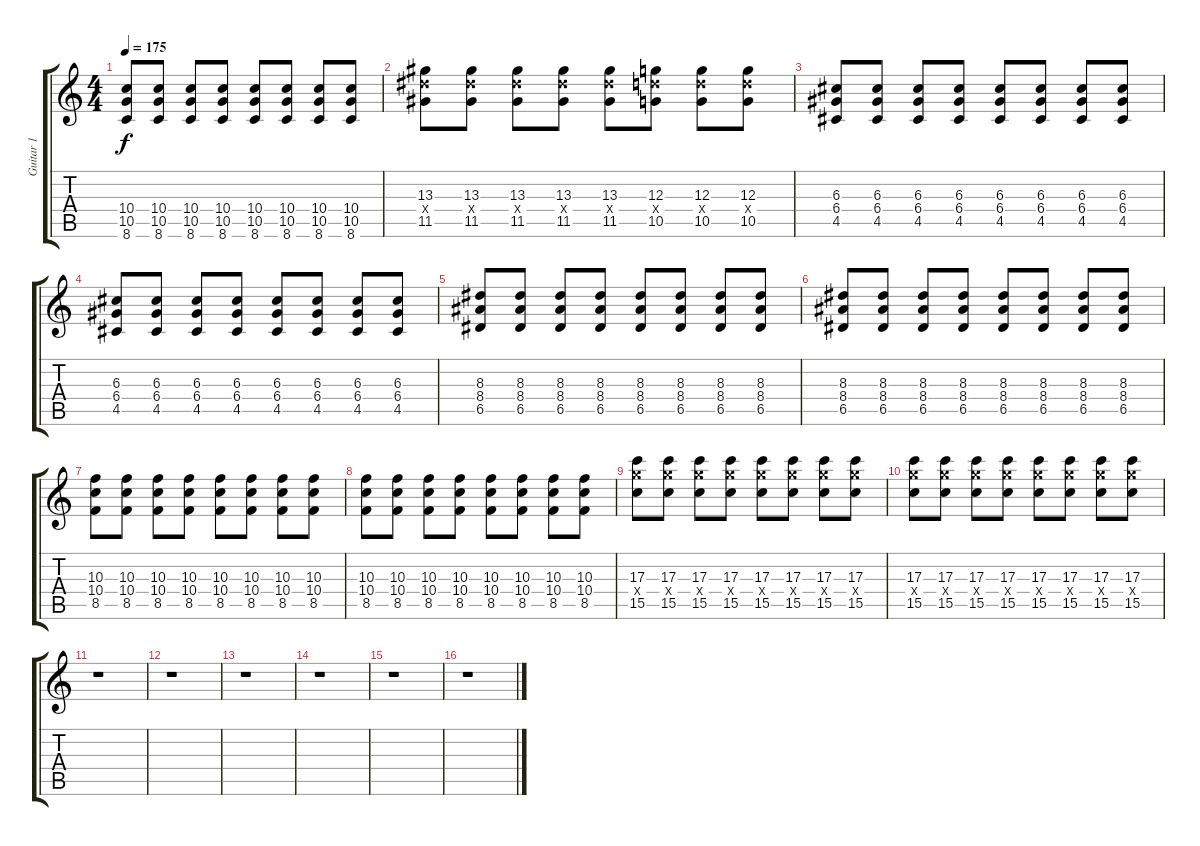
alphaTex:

\track ("Guitar 1" "Guitar 1") {instrument overdrivenguitar}
\staff {score tabs}
\tuning (E4 B3 G3 D3 A2 E2) {hide}
\ts (4 4)
\tempo 175
\clef g2
\ks c
(10.4 10.5 8.6).8{dy f} (10.4 10.5 8.6).8 (10.4 10.5 8.6).8 (10.4 10.5 8.6).8 (10.4 10.5 8.6).8 (10.4 10.5 8.6).8 (10.4 10.5 8.6).8 (10.4 10.5 8.6).8 |
(13.3 13.4{x} 11.5).8 (13.3 13.4{x} 11.5).8 (13.3 13.4{x} 11.5).8 (13.3 13.4{x} 11.5).8 (13.3 13.4{x} 11.5).8 (12.3 12.4{x} 10.5).8 (12.3 12.4{x} 10.5).8 (12.3 12.4{x} 10.5).8 |
(6.3 6.4 4.5).8 (6.3 6.4 4.5).8 (6.3 6.4 4.5).8 (6.3 6.4 4.5).8 (6.3 6.4 4.5).8 (6.3 6.4 4.5).8 (6.3 6.4 4.5).8 (6.3 6.4 4.5).8 |
(6.3 6.4 4.5).8 (6.3 6.4 4.5).8 (6.3 6.4 4.5).8 (6.3 6.4 4.5).8 (6.3 6.4 4.5).8 (6.3 6.4 4.5).8 (6.3 6.4 4.5).8 (6.3 6.4 4.5).8 |
(8.3 8.4 6.5).8 (8.3 8.4 6.5).8 (8.3 8.4 6.5).8 (8.3 8.4 6.5).8 (8.3 8.4 6.5).8 (8.3 8.4 6.5).8 (8.3 8.4 6.5).8 (8.3 8.4 6.5).8 |
(8.3 8.4 6.5).8 (8.3 8.4 6.5).8 (8.3 8.4 6.5).8 (8.3 8.4 6.5).8 (8.3 8.4 6.5).8 (8.3 8.4 6.5).8 (8.3 8.4 6.5).8 (8.3 8.4 6.5).8 |
(10.3 10.4 8.5).8 (10.3 10.4 8.5).8 (10.3 10.4 8.5).8 (10.3 10.4 8.5).8 (10.3 10.4 8.5).8 (10.3 10.4 8.5).8 (10.3 10.4 8.5).8 (10.3 10.4 8.5).8 |
(10.3 10.4 8.5).8 (10.3 10.4 8.5).8 (10.3 10.4 8.5).8 (10.3 10.4 8.5).8 (10.3 10.4 8.5).8 (10.3 10.4 8.5).8 (10.3 10.4 8.5).8 (10.3 10.4 8.5).8 |
(17.3 17.4{x} 15.5).8 (17.3 17.4{x} 15.5).8 (17.3 17.4{x} 15.5).8 (17.3 17.4{x} 15.5).8 (17.3 17.4{x} 15.5).8 (17.3 17.4{x} 15.5).8 (17.3 17.4{x} 15.5).8 (17.3 17.4{x} 15.5).8 |
(17.3 17.4{x} 15.5).8 (17.3 17.4{x} 15.5).8 (17.3 17.4{x} 15.5).8 (17.3 17.4{x} 15.5).8 (17.3 17.4{x} 15.5).8 (17.3 17.4{x} 15.5).8 (17.3 17.4{x} 15.5).8 (17.3 17.4{x} 15.5).8 |
r.1 |
r.1 |
r.1 |
r.1 |
r.1 |
r.1
